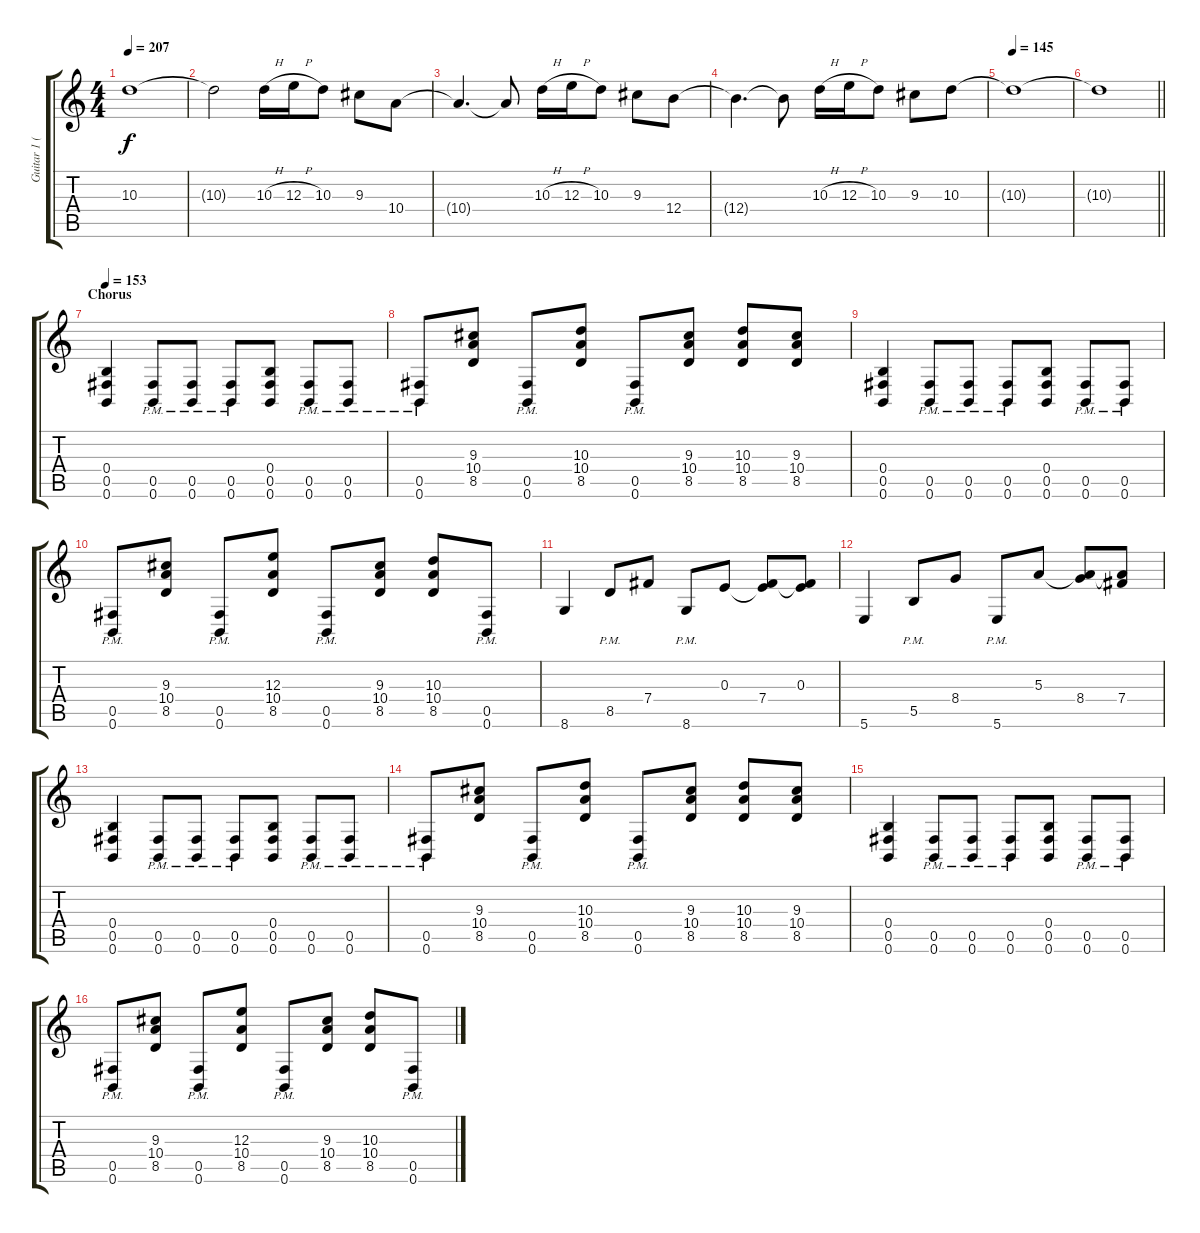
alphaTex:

\track ("Guitar 1 (Distortion)" "Guitar 1 (") {instrument distortionguitar}
\staff {score tabs}
\tuning (Db4 Ab3 E3 B2 Gb2 B1) {hide}
\ts (4 4)
\tempo 207
\clef g2
\ks c
10.3{t}.1{dy f} |
10.3{t}.2 10.3{h}.16 12.3{h}.16 10.3.8 9.3.8 10.4.8 |
10.4{t}.4{d} 10.4{t}.8 10.3{h}.16 12.3{h}.16 10.3.8 9.3.8 12.4.8 |
12.4{t}.4{d} 12.4{t}.8 10.3{h}.16 12.3{h}.16 10.3.8 9.3.8 10.3.8 |
\tempo 145
10.3{t}.1 |
\barLineRight lightlight
10.3{t}.1 |
\section ("" "Chorus")
\tempo 153
(0.4 0.5 0.6).4{balance 12 instrument distortionguitar} (0.5{pm} 0.6{pm}).8 (0.5{pm} 0.6{pm}).8 (0.5{pm} 0.6{pm}).8 (0.4 0.5 0.6).8 (0.5{pm} 0.6{pm}).8 (0.5{pm} 0.6{pm}).8 |
(0.5{pm} 0.6{pm}).8 (9.3 10.4 8.5).8 (0.5{pm} 0.6{pm}).8 (10.3 10.4 8.5).8 (0.5{pm} 0.6{pm}).8 (9.3 10.4 8.5).8 (10.3 10.4 8.5).8 (9.3 10.4 8.5).8 |
(0.4 0.5 0.6).4 (0.5{pm} 0.6{pm}).8 (0.5{pm} 0.6{pm}).8 (0.5{pm} 0.6{pm}).8 (0.4 0.5 0.6).8 (0.5{pm} 0.6{pm}).8 (0.5{pm} 0.6{pm}).8 |
(0.5{pm} 0.6{pm}).8 (9.3 10.4 8.5).8 (0.5{pm} 0.6{pm}).8 (12.3 10.4 8.5).8 (0.5{pm} 0.6{pm}).8 (9.3 10.4 8.5).8 (10.3 10.4 8.5).8 (0.5{pm} 0.6{pm}).8 |
8.6.4 8.5{pm}.8 7.4.8 8.6{pm}.8 0.3.8 (0.3{t} 7.4).8 (0.3 7.4{t}).8 |
5.6.4 5.5{pm}.8 8.4.8 5.6{pm}.8 5.3.8 (5.3{t} 8.4).8 (5.3{t} 7.4).8 |
(0.4 0.5 0.6).4 (0.5{pm} 0.6{pm}).8 (0.5{pm} 0.6{pm}).8 (0.5{pm} 0.6{pm}).8 (0.4 0.5 0.6).8 (0.5{pm} 0.6{pm}).8 (0.5{pm} 0.6{pm}).8 |
(0.5{pm} 0.6{pm}).8 (9.3 10.4 8.5).8 (0.5{pm} 0.6{pm}).8 (10.3 10.4 8.5).8 (0.5{pm} 0.6{pm}).8 (9.3 10.4 8.5).8 (10.3 10.4 8.5).8 (9.3 10.4 8.5).8 |
(0.4 0.5 0.6).4 (0.5{pm} 0.6{pm}).8 (0.5{pm} 0.6{pm}).8 (0.5{pm} 0.6{pm}).8 (0.4 0.5 0.6).8 (0.5{pm} 0.6{pm}).8 (0.5{pm} 0.6{pm}).8 |
(0.5{pm} 0.6{pm}).8 (9.3 10.4 8.5).8 (0.5{pm} 0.6{pm}).8 (12.3 10.4 8.5).8 (0.5{pm} 0.6{pm}).8 (9.3 10.4 8.5).8 (10.3 10.4 8.5).8 (0.5{pm} 0.6{pm}).8
